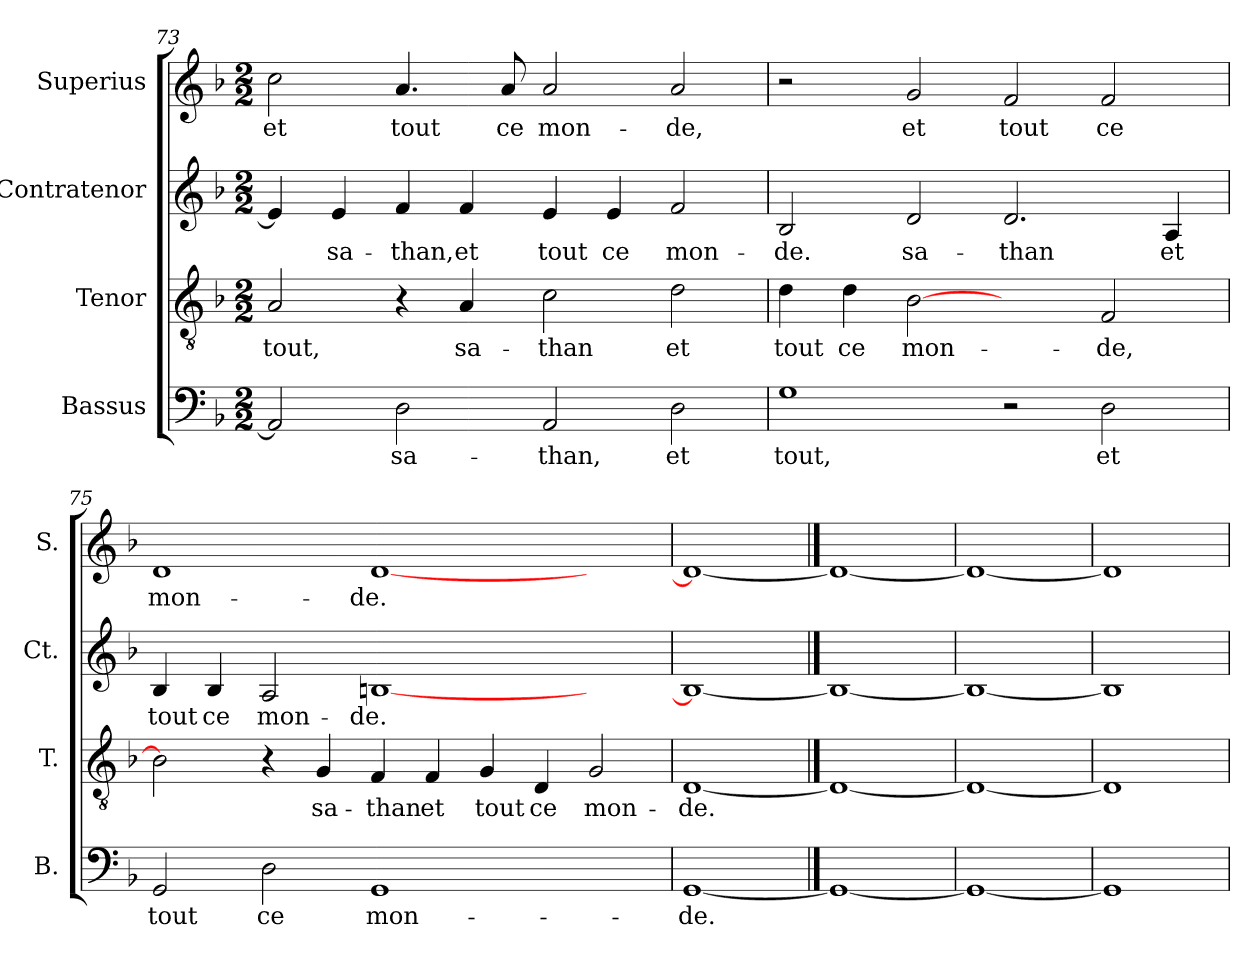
**kern	**text	**kern	**text	**kern	**text	**kern	**text
*part4	*part4	*part3	*part3	*part2	*part2	*part1	*part1
*staff4	*staff4	*staff3	*staff3	*staff2	*staff2	*staff1	*staff1
*I"Bassus	*	*I"Tenor	*	*I"Contratenor	*	*I"Superius	*
*I'B.	*	*I'T.	*	*I'Ct.	*	*I'S.	*
!!LO:LB:g=z
*clefF4	*	*clefGv2	*	*clefG2	*	*clefG2	*
*	*	*ITrd7c12	*	*	*	*	*
*k[b-]	*	*k[b-]	*	*k[b-]	*	*k[b-]	*
*F:	*	*F:	*	*F:	*	*F:	*
*M2/2	*	*M2/2	*	*M2/2	*	*M2/2	*
=73	=73	=73	=73	=73	=73	=73	=73
2AA/]	.	2AA/	tout,	4e/]	.	2cc\	et
.	.	.	.	4e/	sa-	.	.
2D\	sa-	4r	.	4f/	-than,	4.a/	tout
.	.	4AA/	sa-	4f/	et	.	.
.	.	.	.	.	.	8a/	ce
2AA/	-than,	2C\	-than	4e/	tout	2a/	mon-
.	.	.	.	4e/	ce	.	.
2D\	et	2D\	et	2f/	mon-	2a/	-de,
=74	=74	=74	=74	=74	=74	=74	=74
1G\	tout,	4D\	tout	2B-/	-de.	2r	.
.	.	4D\	ce	.	.	.	.
.	.	[2BB-\	mon-	2d/	sa-	2g/	et
2r	.	2ryy	.	2.d/	-than	2f/	tout
2D\	et	2FF/	-de,	.	.	2f/	ce
.	.	.	.	4A/	et	.	.
=75	=75	=75	=75	=75	=75	=75	=75
2GG/	tout	2BB-\]	.	4B-/	tout	1d/	mon-
.	.	.	.	4B-/	ce	.	.
2D\	ce	4r	.	2A/	mon-	.	.
.	.	4GG/	sa-	.	.	.	.
1GG/	mon-	4FF/	-than	[1Bn/	-de.	[1d/	-de.
.	.	4FF/	et	.	.	.	.
.	.	4GG/	tout	.	.	.	.
.	.	4DD/	ce	.	.	.	.
2ryy	.	2GG/	mon-	2ryy	.	2ryy	.
=76	=76	=76	=76	=76	=76	=76	=76
[1GG/	-de.	[1DD/	-de.	1B/_	.	1d/_	.
==77	==77	==77	==77	==77	==77	==77	==77
1GG/_	.	1DD/_	.	1B/_	.	1d/_	.
=78	=78	=78	=78	=78	=78	=78	=78
1GG/_	.	1DD/_	.	1B/_	.	1d/_	.
=79	=79	=79	=79	=79	=79	=79	=79
1GG/]	.	1DD/]	.	1B/]	.	1d/]	.
=	=	=	=	=	=	=	=
*-	*-	*-	*-	*-	*-	*-	*-
